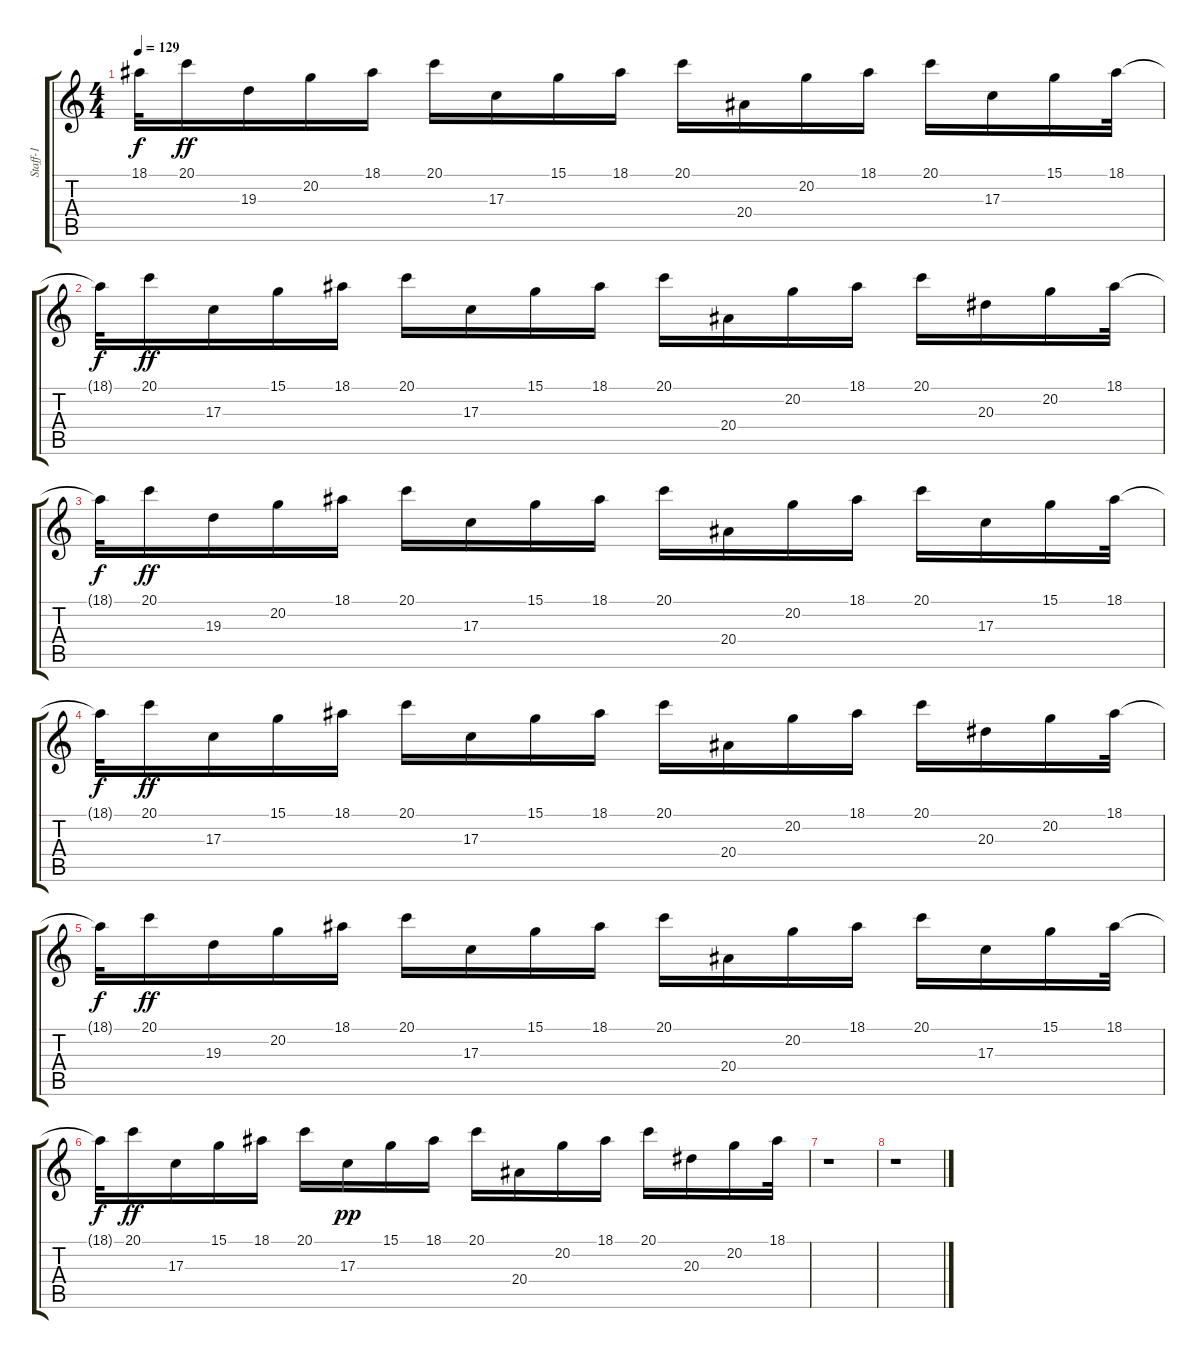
\track ("Staff-1" "Staff-1") {instrument ocarina}
\staff {score tabs}
\tuning (E4 B3 G3 D3 A2 E2) {hide}
\ts (4 4)
\tempo 129
\clef g2
\ks c
18.1{t}.32{dy f} 20.1.16{dy ff} 19.3.16 20.2.16 18.1.16 20.1.16 17.3.16 15.1.16 18.1.16 20.1.16 20.4.16 20.2.16 18.1.16 20.1.16 17.3.16{instrument clarinet} 15.1.16 18.1.32 |
18.1{t}.32{dy f} 20.1.16{dy ff} 17.3.16{instrument oboe} 15.1.16 18.1.16 20.1.16 17.3.16{instrument englishhorn} 15.1.16 18.1.16 20.1.16 20.4.16 20.2.16 18.1.16 20.1.16 20.3.16{instrument ocarina} 20.2.16 18.1.32 |
18.1{t}.32{dy f} 20.1.16{dy ff} 19.3.16 20.2.16 18.1.16 20.1.16 17.3.16 15.1.16 18.1.16 20.1.16 20.4.16 20.2.16 18.1.16 20.1.16 17.3.16 15.1.16 18.1.32 |
18.1{t}.32{dy f} 20.1.16{dy ff} 17.3.16{instrument englishhorn} 15.1.16 18.1.16 20.1.16 17.3.16{instrument oboe} 15.1.16 18.1.16 20.1.16 20.4.16{instrument clarinet} 20.2.16 18.1.16 20.1.16 20.3.16{instrument altosax} 20.2.16 18.1.32 |
18.1{t}.32{dy f} 20.1.16{dy ff} 19.3.16 20.2.16 18.1.16 20.1.16 17.3.16 15.1.16 18.1.16 20.1.16 20.4.16 20.2.16 18.1.16 20.1.16 17.3.16{instrument clarinet} 15.1.16 18.1.32 |
18.1{t}.32{dy f} 20.1.16{dy ff} 17.3.16{instrument oboe} 15.1.16 18.1.16 20.1.16 17.3.16{dy pp instrument englishhorn} 15.1.16 18.1.16 20.1.16 20.4.16 20.2.16 18.1.16 20.1.16 20.3.16{instrument ocarina} 20.2.16 18.1.32 |
r.1 |
r.1
